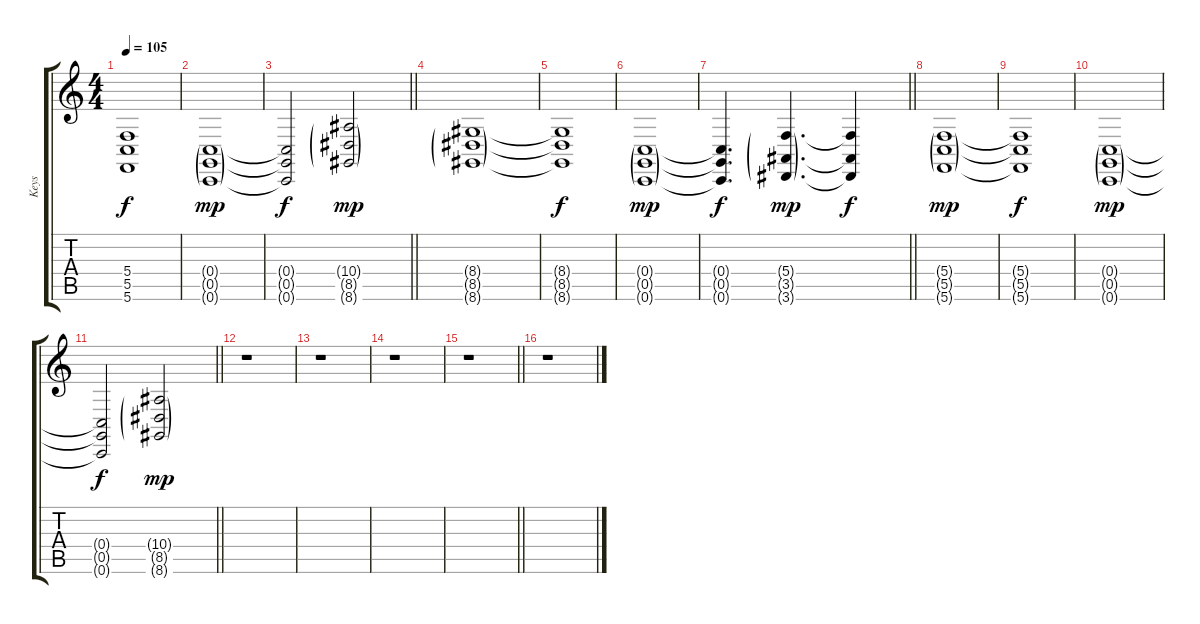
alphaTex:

\track ("Keys" "Keys") {instrument stringensemble1}
\staff {score tabs}
\tuning (D4 A3 F3 C3 G2 C2) {hide}
\ts (4 4)
\tempo 105
\clef g2
\ks c
(5.4{t} 5.5{t} 5.6{t}).1{dy f} |
(0.4{g} 0.5{g} 0.6{g}).1{dy mp} |
\barLineRight lightlight
(0.4{t} 0.5{t} 0.6{t}).2{dy f} (10.4{g} 8.5{g} 8.6{g}).2{dy mp} |
\section ("" "")
(8.4{g} 8.5{g} 8.6{g}).1 |
(8.4{t} 8.5{t} 8.6{t}).1{dy f} |
(0.4{g} 0.5{g} 0.6{g}).1{dy mp} |
\barLineRight lightlight
(0.4{t} 0.5{t} 0.6{t}).4{d dy f} (5.4{g} 3.5{g} 3.6{g}).4{d dy mp} (5.4{t} 3.5{t} 3.6{t}).4{dy f} |
\section ("" "")
(5.4{g} 5.5{g} 5.6{g}).1{dy mp} |
(5.4{t} 5.5{t} 5.6{t}).1{dy f} |
(0.4{g} 0.5{g} 0.6{g}).1{dy mp} |
\barLineRight lightlight
(0.4{t} 0.5{t} 0.6{t}).2{dy f} (10.4{g} 8.5{g} 8.6{g}).2{dy mp} |
\section ("" "")
r.1 |
r.1 |
r.1 |
\barLineRight lightlight
r.1 |
\section ("" "")
r.1
